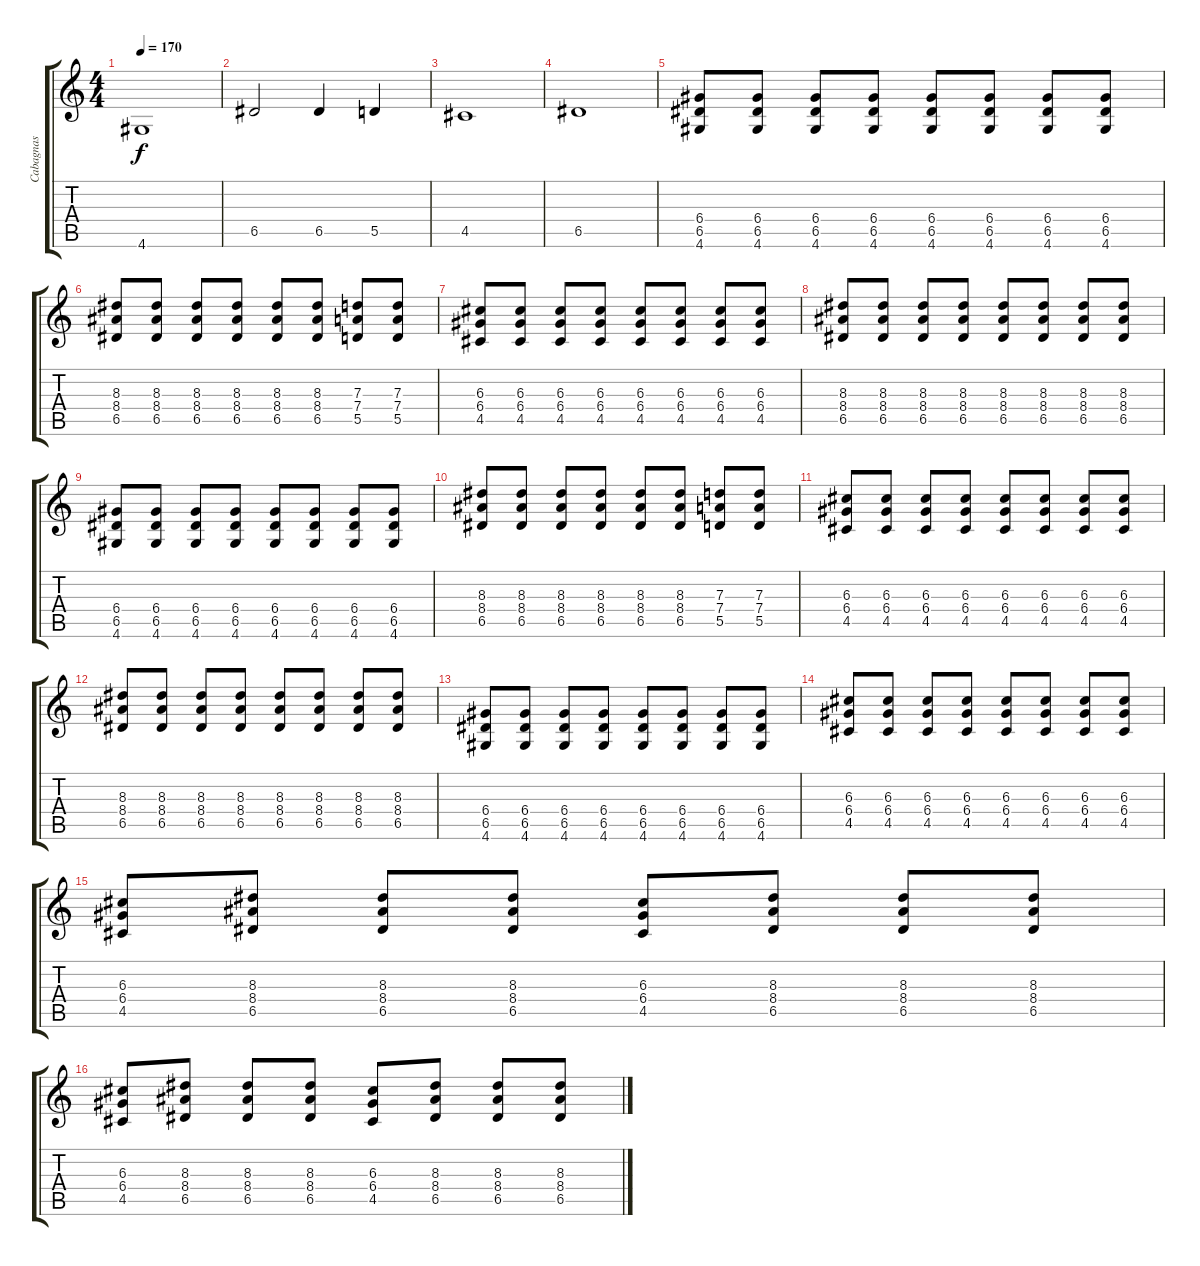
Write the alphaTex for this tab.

\track ("Cabagnas" "Cabagnas") {instrument overdrivenguitar}
\staff {score tabs}
\tuning (E4 B3 G3 D3 A2 E2) {hide}
\ts (4 4)
\tempo 170
\clef g2
\ks c
4.6.1{dy f} |
6.5.2 6.5.4 5.5.4 |
4.5.1 |
6.5.1 |
(6.4 6.5 4.6).8 (6.4 6.5 4.6).8 (6.4 6.5 4.6).8 (6.4 6.5 4.6).8 (6.4 6.5 4.6).8 (6.4 6.5 4.6).8 (6.4 6.5 4.6).8 (6.4 6.5 4.6).8 |
(8.3 8.4 6.5).8 (8.3 8.4 6.5).8 (8.3 8.4 6.5).8 (8.3 8.4 6.5).8 (8.3 8.4 6.5).8 (8.3 8.4 6.5).8 (7.3 7.4 5.5).8 (7.3 7.4 5.5).8 |
(6.3 6.4 4.5).8 (6.3 6.4 4.5).8 (6.3 6.4 4.5).8 (6.3 6.4 4.5).8 (6.3 6.4 4.5).8 (6.3 6.4 4.5).8 (6.3 6.4 4.5).8 (6.3 6.4 4.5).8 |
(8.3 8.4 6.5).8 (8.3 8.4 6.5).8 (8.3 8.4 6.5).8 (8.3 8.4 6.5).8 (8.3 8.4 6.5).8 (8.3 8.4 6.5).8 (8.3 8.4 6.5).8 (8.3 8.4 6.5).8 |
(6.4 6.5 4.6).8 (6.4 6.5 4.6).8 (6.4 6.5 4.6).8 (6.4 6.5 4.6).8 (6.4 6.5 4.6).8 (6.4 6.5 4.6).8 (6.4 6.5 4.6).8 (6.4 6.5 4.6).8 |
(8.3 8.4 6.5).8 (8.3 8.4 6.5).8 (8.3 8.4 6.5).8 (8.3 8.4 6.5).8 (8.3 8.4 6.5).8 (8.3 8.4 6.5).8 (7.3 7.4 5.5).8 (7.3 7.4 5.5).8 |
(6.3 6.4 4.5).8 (6.3 6.4 4.5).8 (6.3 6.4 4.5).8 (6.3 6.4 4.5).8 (6.3 6.4 4.5).8 (6.3 6.4 4.5).8 (6.3 6.4 4.5).8 (6.3 6.4 4.5).8 |
(8.3 8.4 6.5).8 (8.3 8.4 6.5).8 (8.3 8.4 6.5).8 (8.3 8.4 6.5).8 (8.3 8.4 6.5).8 (8.3 8.4 6.5).8 (8.3 8.4 6.5).8 (8.3 8.4 6.5).8 |
(6.4 6.5 4.6).8 (6.4 6.5 4.6).8 (6.4 6.5 4.6).8 (6.4 6.5 4.6).8 (6.4 6.5 4.6).8 (6.4 6.5 4.6).8 (6.4 6.5 4.6).8 (6.4 6.5 4.6).8 |
(6.3 6.4 4.5).8 (6.3 6.4 4.5).8 (6.3 6.4 4.5).8 (6.3 6.4 4.5).8 (6.3 6.4 4.5).8 (6.3 6.4 4.5).8 (6.3 6.4 4.5).8 (6.3 6.4 4.5).8 |
(6.3 6.4 4.5).8 (8.3 8.4 6.5).8 (8.3 8.4 6.5).8 (8.3 8.4 6.5).8 (6.3 6.4 4.5).8 (8.3 8.4 6.5).8 (8.3 8.4 6.5).8 (8.3 8.4 6.5).8 |
(6.3 6.4 4.5).8 (8.3 8.4 6.5).8 (8.3 8.4 6.5).8 (8.3 8.4 6.5).8 (6.3 6.4 4.5).8 (8.3 8.4 6.5).8 (8.3 8.4 6.5).8 (8.3 8.4 6.5).8
